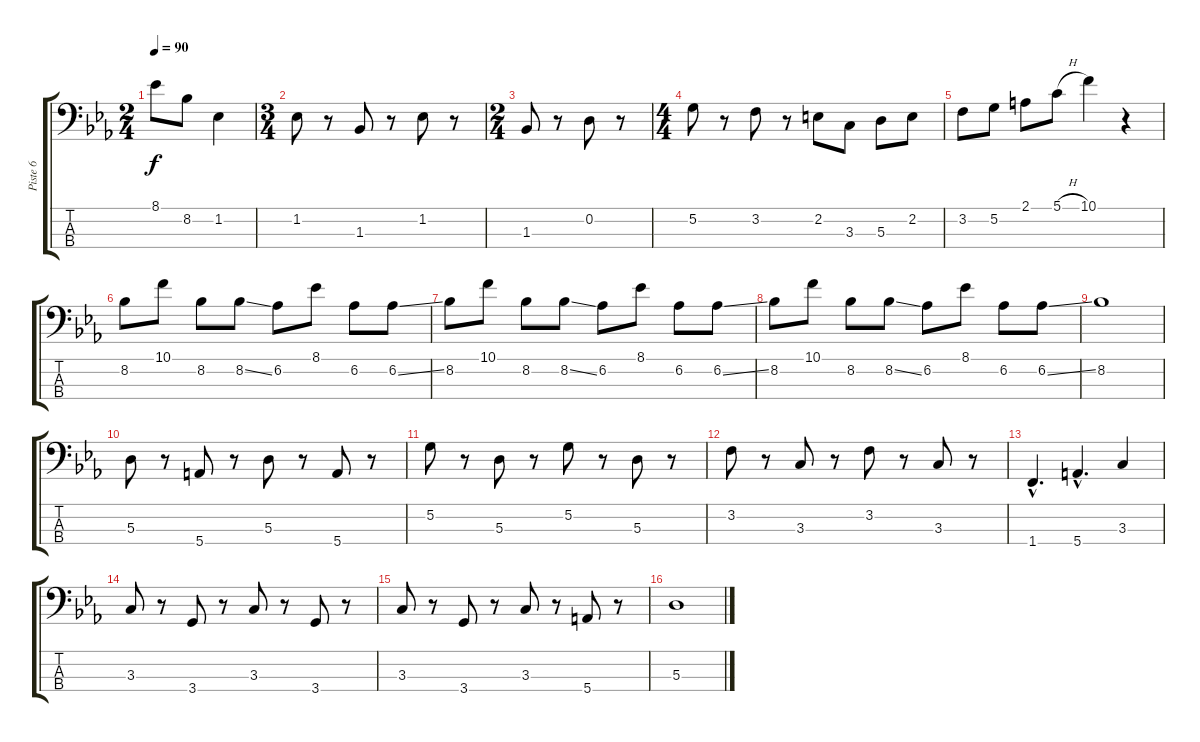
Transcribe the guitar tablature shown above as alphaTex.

\track ("Piste 6" "Piste 6") {instrument electricbassfinger}
\staff {score tabs}
\tuning (G2 D2 A1 E1) {hide}
\ts (2 4)
\tempo 90
\clef f4
\ks eb
8.1.8{dy f} 8.2.8 1.2.4 |
\ts (3 4)
1.2.8 r.8 1.3.8 r.8 1.2.8 r.8 |
\ts (2 4)
1.3.8 r.8 0.2.8 r.8 |
\ts (4 4)
5.2.8 r.8 3.2.8 r.8 2.2.8 3.3.8 5.3.8 2.2.8 |
3.2.8 5.2.8 2.1.8 5.1{h}.8 10.1.4 r.4 |
8.2.8 10.1.8 8.2.8 8.2{ss}.8 6.2.8 8.1.8 6.2.8 6.2{ss}.8 |
8.2.8 10.1.8 8.2.8 8.2{ss}.8 6.2.8 8.1.8 6.2.8 6.2{ss}.8 |
8.2.8 10.1.8 8.2.8 8.2{ss}.8 6.2.8 8.1.8 6.2.8 6.2{ss}.8 |
8.2.1 |
5.3.8 r.8 5.4.8 r.8 5.3.8 r.8 5.4.8 r.8 |
5.2.8 r.8 5.3.8 r.8 5.2.8 r.8 5.3.8 r.8 |
3.2.8 r.8 3.3.8 r.8 3.2.8 r.8 3.3.8 r.8 |
1.4{hac}.4{d} 5.4{hac}.4{d} 3.3.4 |
3.3.8 r.8 3.4.8 r.8 3.3.8 r.8 3.4.8 r.8 |
3.3.8 r.8 3.4.8 r.8 3.3.8 r.8 5.4.8 r.8 |
5.3.1
